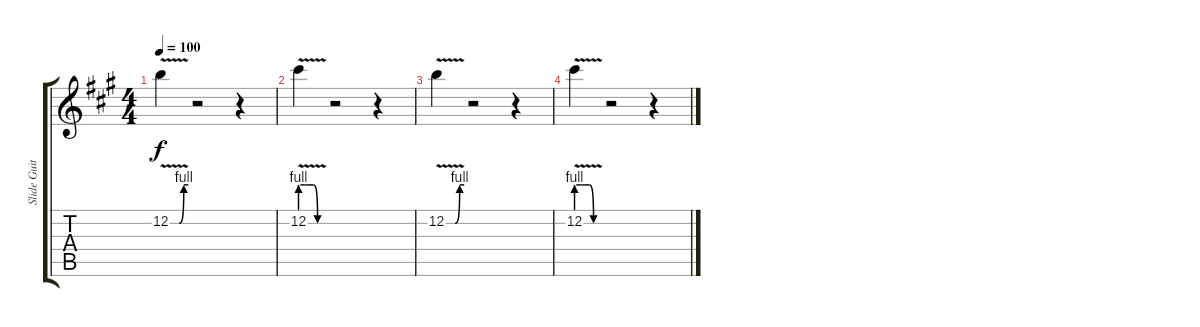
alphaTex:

\track ("Slide Guitar" "Slide Guit") {instrument overdrivenguitar}
\staff {score tabs}
\tuning (E4 B3 G3 D3 A2 E2) {hide}
\ts (4 4)
\tempo 100
\clef g2
\ks f#minor
12.2{be (custom 0 0 30 0 45 4 60 4) v}.4{dy f} r.2 r.4 |
12.2{be (custom 0 4 10 4 14 4 20 4 30 4 40 0 60 0) v}.4 r.2 r.4 |
12.2{be (custom 0 0 30 0 45 4 60 4) v}.4 r.2 r.4 |
12.2{be (custom 0 4 10 4 14 4 20 4 30 4 40 0 60 0) v}.4 r.2 r.4
